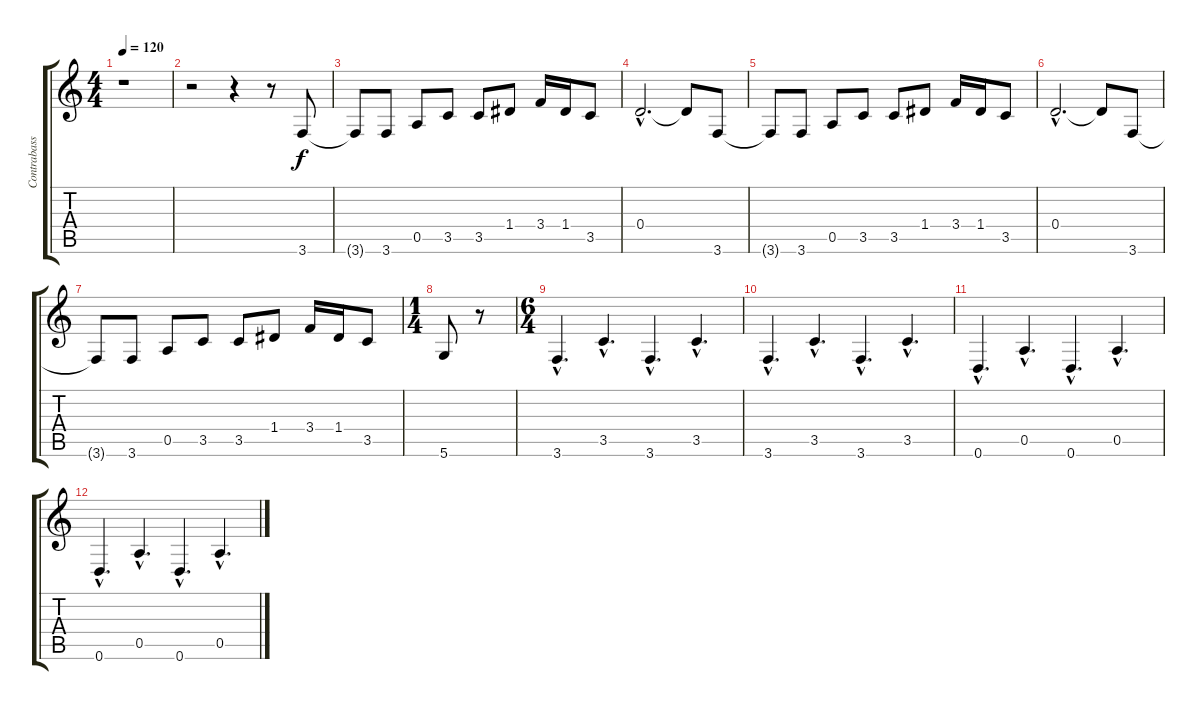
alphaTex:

\track ("Contrabass" "Contrabass") {instrument contrabass}
\staff {score tabs}
\tuning (E4 B3 G3 D3 A2 D2) {hide}
\ts (4 4)
\tempo 120
\clef g2
\ks c
r.1{dy f} |
r.2 r.4 r.8 3.6.8 |
3.6{t}.8 3.6.8 0.5.8 3.5.8 3.5.8 1.4.8 3.4.16 1.4.16 3.5.8 |
0.4{hac}.2{d} 0.4{t}.8 3.6.8 |
3.6{t}.8 3.6.8 0.5.8 3.5.8 3.5.8 1.4.8 3.4.16 1.4.16 3.5.8 |
0.4{hac}.2{d} 0.4{t}.8 3.6.8 |
3.6{t}.8 3.6.8 0.5.8 3.5.8 3.5.8 1.4.8 3.4.16 1.4.16 3.5.8 |
\ts (1 4)
5.6.8 r.8 |
\ts (6 4)
3.6{hac}.4{d} 3.5{hac}.4{d} 3.6{hac}.4{d} 3.5{hac}.4{d} |
3.6{hac}.4{d} 3.5{hac}.4{d} 3.6{hac}.4{d} 3.5{hac}.4{d} |
0.6{hac}.4{d} 0.5{hac}.4{d} 0.6{hac}.4{d} 0.5{hac}.4{d} |
0.6{hac}.4{d} 0.5{hac}.4{d} 0.6{hac}.4{d} 0.5{hac}.4{d}
